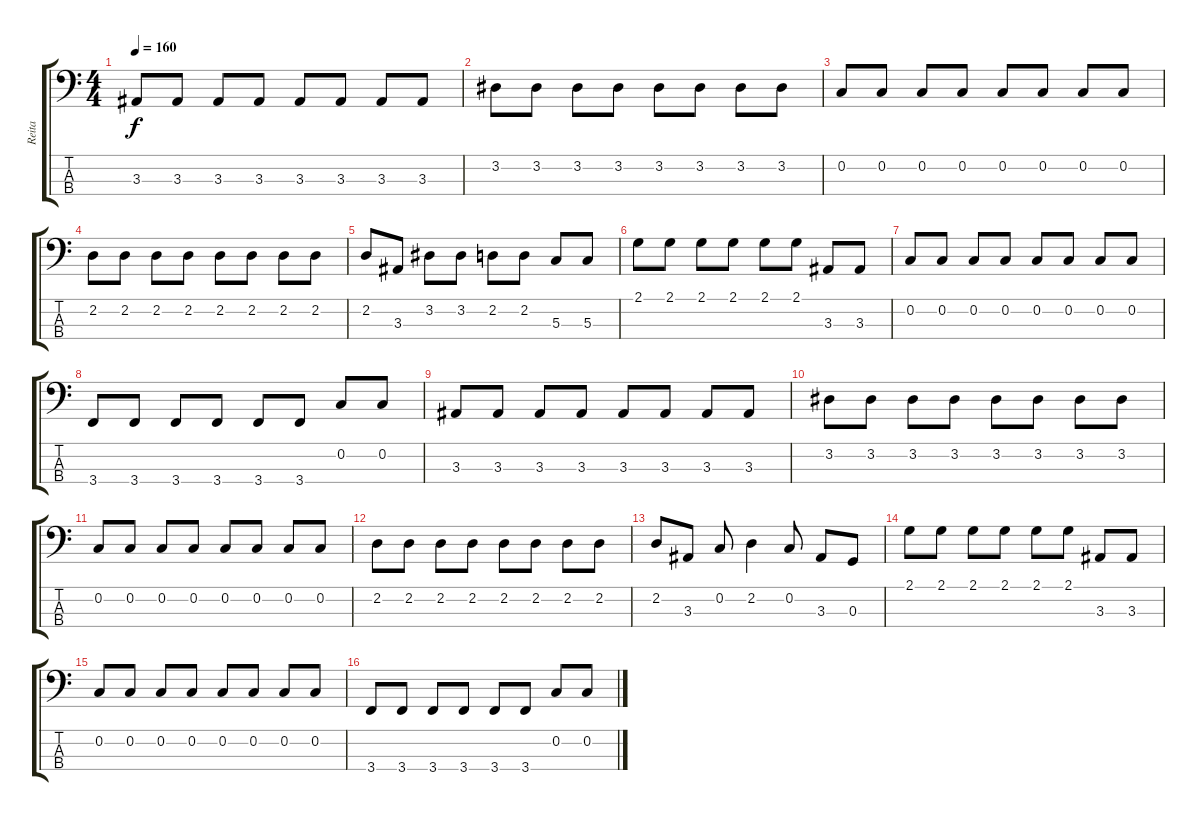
\track ("Reita" "Reita") {instrument electricbasspick}
\staff {score tabs}
\tuning (F2 C2 G1 D1) {hide}
\ts (4 4)
\tempo 160
\clef f4
\ks c
3.3.8{dy f} 3.3.8 3.3.8 3.3.8 3.3.8 3.3.8 3.3.8 3.3.8 |
3.2.8 3.2.8 3.2.8 3.2.8 3.2.8 3.2.8 3.2.8 3.2.8 |
0.2.8 0.2.8 0.2.8 0.2.8 0.2.8 0.2.8 0.2.8 0.2.8 |
2.2.8 2.2.8 2.2.8 2.2.8 2.2.8 2.2.8 2.2.8 2.2.8 |
2.2.8 3.3.8 3.2.8 3.2.8 2.2.8 2.2.8 5.3.8 5.3.8 |
2.1.8 2.1.8 2.1.8 2.1.8 2.1.8 2.1.8 3.3.8 3.3.8 |
0.2.8 0.2.8 0.2.8 0.2.8 0.2.8 0.2.8 0.2.8 0.2.8 |
3.4.8 3.4.8 3.4.8 3.4.8 3.4.8 3.4.8 0.2.8 0.2.8 |
3.3.8 3.3.8 3.3.8 3.3.8 3.3.8 3.3.8 3.3.8 3.3.8 |
3.2.8 3.2.8 3.2.8 3.2.8 3.2.8 3.2.8 3.2.8 3.2.8 |
0.2.8 0.2.8 0.2.8 0.2.8 0.2.8 0.2.8 0.2.8 0.2.8 |
2.2.8 2.2.8 2.2.8 2.2.8 2.2.8 2.2.8 2.2.8 2.2.8 |
2.2.8 3.3.8 0.2.8 2.2.4 0.2.8 3.3.8 0.3.8 |
2.1.8 2.1.8 2.1.8 2.1.8 2.1.8 2.1.8 3.3.8 3.3.8 |
0.2.8 0.2.8 0.2.8 0.2.8 0.2.8 0.2.8 0.2.8 0.2.8 |
3.4.8 3.4.8 3.4.8 3.4.8 3.4.8 3.4.8 0.2.8 0.2.8
